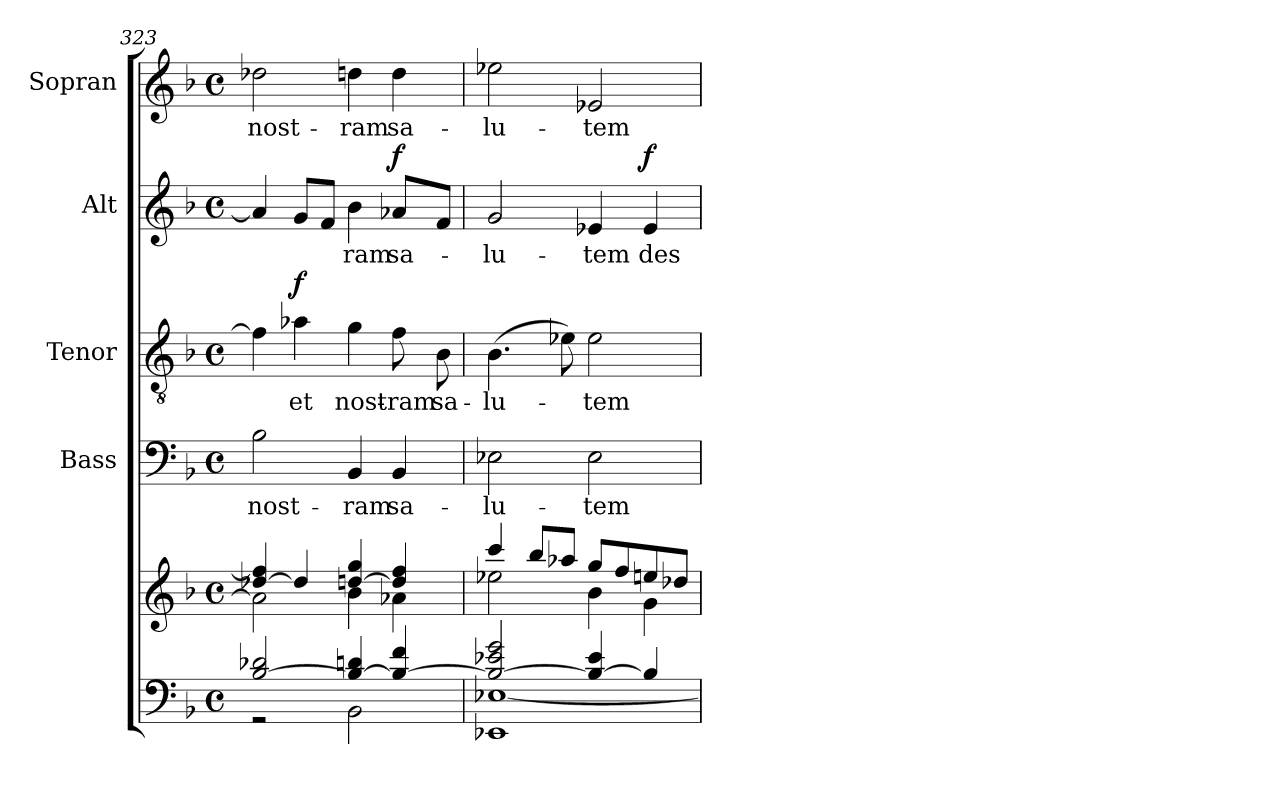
**kern	**kern	**kern	**text	**kern	**text	**dynam	**kern	**text	**dynam	**kern	**text
*part5	*part5	*part4	*part4	*part3	*part3	*part3	*part2	*part2	*part2	*part1	*part1
*staff6	*staff5	*staff4	*staff4	*staff3	*staff3	*staff3	*staff2	*staff2	*staff2	*staff1	*staff1
*	*	*I"Bass	*	*I"Tenor	*	*	*I"Alt	*	*	*I"Sopran	*
*	*	*I'B.	*	*I'T.	*	*	*I'A.	*	*	*I'S.	*
!!LO:PB:g=z
*clefF4	*clefG2	*clefF4	*	*clefGv2	*	*	*clefG2	*	*	*clefG2	*
*k[b-]	*k[b-]	*k[b-]	*	*k[b-]	*	*	*k[b-]	*	*	*k[b-]	*
*F:	*F:	*F:	*	*F:	*	*	*F:	*	*	*F:	*
*M4/4	*M4/4	*M4/4	*	*M4/4	*	*	*M4/4	*	*	*M4/4	*
*met(c)	*met(c)	*met(c)	*	*met(c)	*	*	*met(c)	*	*	*met(c)	*
=323	=323	=323	=323	=323	=323	=323	=323	=323	=323	=323	=323
*^	*^	*	*	*	*	*	*	*	*	*	*
!	!	!	!	!	!LO:LY:b	!	!	!	!	!	!	!	!LO:LY:b
[>2B-/ 2d-X/	2r	[>4dd-X/ 4ff/]	2a-\]	2B-\	nost-	4f\]	.	.	4a-/]	.	.	2dd-X\	nost-
!	!	!	!	!	!	!	!LO:LY:b	!LO:DY:a	!	!	!	!	!
.	.	4dd-/]	.	.	.	4a-X\	et	f	8g/L	.	.	.	.
.	.	.	.	.	.	.	.	.	8f/J	.	.	.	.
!	!	!	!	!	!LO:LY:b	!	!LO:LY:b	!	!	!LO:LY:b	!	!	!LO:LY:b
4B-/_ 4dn/	2BB-\	[>4ddn/ 4gg/	4b-\	4BB-/	-ram	4g\	nost-	.	4b-\	-ram	.	4ddn\	-ram
!	!	!	!	!	!LO:LY:b	!	!LO:LY:b	!	!	!LO:LY:b	!LO:DY:a	!	!LO:LY:b
4B-/_ 4f/	.	4dd/] 4ff/	4a-X\	4BB-/	sa-	8f\	-ram	.	8a-X/L	sa-	f	4dd\	sa-
!	!	!	!	!	!	!	!LO:LY:b	!	!	!	!	!	!
.	.	.	.	.	.	8B-\	sa-	.	8f/J	.	.	.	.
=324	=324	=324	=324	=324	=324	=324	=324	=324	=324	=324	=324	=324	=324
!	!	!	!	!	!LO:LY:b	!	!LO:LY:b	!	!	!LO:LY:b	!	!	!LO:LY:b
2B-/_ 2e-X/ 2g/	1EE-X [<1E-X	4ccc/	2ee-X\	2E-X\	-lu-	(>4.B-\	-lu-	.	2g/	-lu-	.	2ee-X\	-lu-
.	.	8bb-/L	.	.	.	.	.	.	.	.	.	.	.
.	.	8aa-X/J	.	.	.	8e-X\)	.	.	.	.	.	.	.
!	!	!	!	!	!LO:LY:b	!	!LO:LY:b	!	!	!LO:LY:b	!	!	!LO:LY:b
4B-/_ 4e-/	.	8gg/L	4b-\	2E-\	-tem	2e-\	-tem	.	4e-X/	-tem	.	2e-X/	-tem
.	.	8ff/	.	.	.	.	.	.	.	.	.	.	.
!	!	!	!	!	!	!	!	!	!	!LO:LY:b	!LO:DY:a	!	!
4B-/]	.	8ee/	4g\	.	.	.	.	.	4e-/	des-	f	.	.
.	.	8dd-X/J	.	.	.	.	.	.	.	.	.	.	.
*v	*v	*	*	*	*	*	*	*	*	*	*	*	*
*	*v	*v	*	*	*	*	*	*	*	*	*	*
=	=	=	=	=	=	=	=	=	=	=	=
*-	*-	*-	*-	*-	*-	*-	*-	*-	*-	*-	*-
